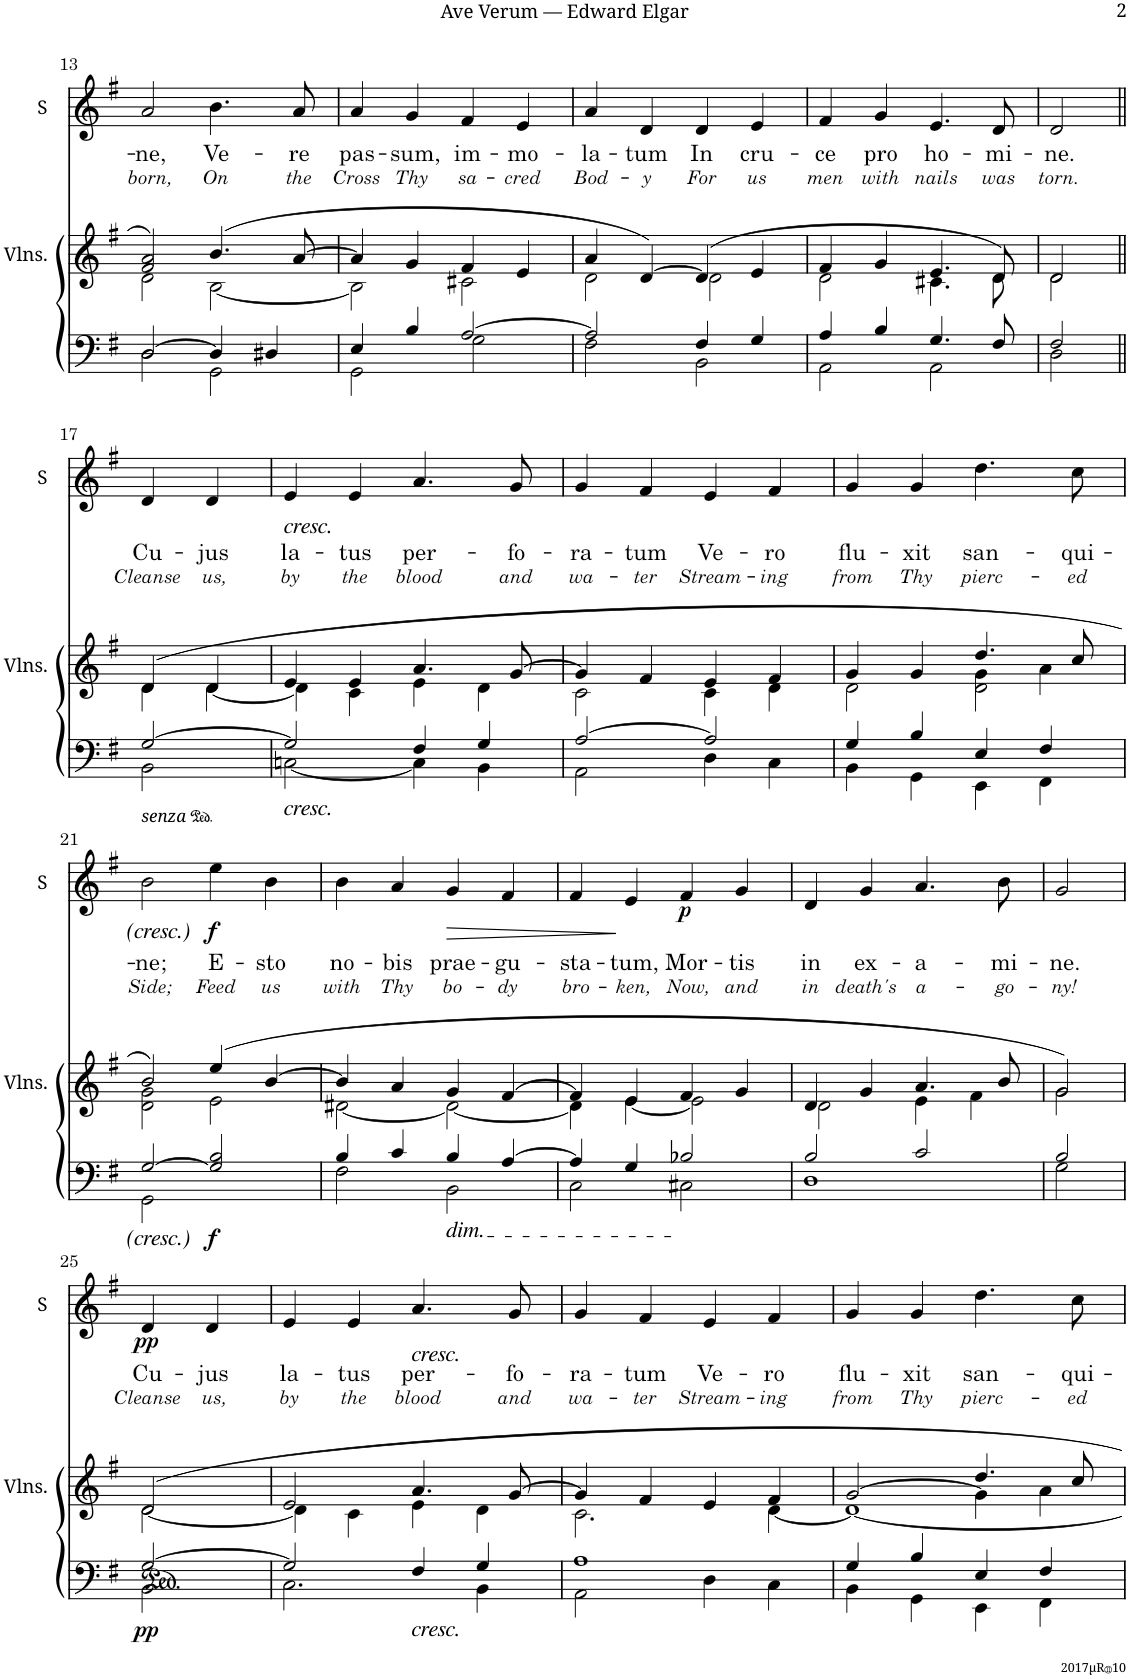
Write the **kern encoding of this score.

**kern	**dynam	**kern	**kern	**text	**text	**dynam
*part3	*part3	*part2	*part1	*part1	*part1	*part1
*staff3	*staff3	*staff2	*staff1	*staff1	*staff1	*staff1
*I"Violonchelos (sección)	*	*I"Organ.	*I"Soprano	*	*	*
*	*	*	*I'S	*	*	*
!!LO:PB:g=z
*clefF4	*	*clefG2	*clefG2	*	*	*
*k[f#]	*	*k[f#]	*k[f#]	*	*	*
*M4/4	*	*M4/4	*M4/4	*	*	*
=13	=13	=13	=13	=13	=13	=13
*^	*	*^	*	*	*	*
!	!	!	!	!	!	!LO:LY:b	!LO:LY:b	!
[2D/	2D\	.	2f#/ 2a/	2d\	2a/	ne,	born,	.
!	!	!	!	!	!	!LO:LY:b	!LO:LY:b	!
4D/]	2GG\	.	(4.b/	[2B\	4.b\	Ve-	On	.
4D#X/	.	.	.	.	.	.	.	.
!	!	!	!	!	!	!LO:LY:b	!LO:LY:b	!
.	.	.	[8a/	.	8a/	re	the	.
=14	=14	=14	=14	=14	=14	=14	=14	=14
!	!	!	!	!	!	!LO:LY:b	!LO:LY:b	!
4E/	2GG\	.	4a/]	2B\]	4a/	pas-	Cross	.
!	!	!	!	!	!	!LO:LY:b	!LO:LY:b	!
4B/	.	.	4g/	.	4g/	sum,	Thy	.
!	!	!	!	!	!	!LO:LY:b	!LO:LY:b	!
[2A/	2G\	.	4f#/	2c#X\	4f#/	im-	sa-	.
!	!	!	!	!	!	!LO:LY:b	!LO:LY:b	!
.	.	.	4e/	.	4e/	mo-	cred	.
=15	=15	=15	=15	=15	=15	=15	=15	=15
!	!	!	!	!	!	!LO:LY:b	!LO:LY:b	!
2A/]	2F#\	.	4a/	2d\	4a/	la-	Bod-	.
!	!	!	!	!	!	!LO:LY:b	!LO:LY:b	!
.	.	.	[4d/)	.	4d/	tum	y	.
!	!	!	!	!	!	!LO:LY:b	!LO:LY:b	!
4F#/	2BB\	.	(4d/]	2d\	4d/	In	For	.
!	!	!	!	!	!	!LO:LY:b	!LO:LY:b	!
4G/	.	.	4e/	.	4e/	cru-	us	.
=16	=16	=16	=16	=16	=16	=16	=16	=16
!	!	!	!	!	!	!LO:LY:b	!LO:LY:b	!
4A/	2AA\	.	4f#/	2d\	4f#/	ce	men	.
!	!	!	!	!	!	!LO:LY:b	!LO:LY:b	!
4B/	.	.	4g/	.	4g/	pro	with	.
!	!	!	!	!	!	!LO:LY:b	!LO:LY:b	!
4.G/	2AA\	.	4.e/	4.c#X\	4.e/	ho-	nails	.
!	!	!	!	!	!	!LO:LY:b	!LO:LY:b	!
8F#/	.	.	8d/)	8d\	8d/	mi-	was	.
=17	=17	=17	=17	=17	=17	=17	=17	=17
!	!	!	!	!	!	!LO:LY:b	!LO:LY:b	!
2F#/	2D\	.	2d/	2d\	2d/	ne.	torn.	.
!!LO:LB:g=z
=17||	=17||	=17||	=17||	=17||	=17||	=17||	=17||	=17||
!LO:TX:b:i:t=senza	!	!	!	!	!	!	!	!
!	!	!	!	!	!	!LO:LY:b	!LO:LY:b	!
[2G/	2BB\	.	(4d/	4d\	4d/	Cu-	Cleanse	.
!	!	!	!	!	!	!LO:LY:b	!LO:LY:b	!
.	.	.	4d/	[4d\	4d/	jus	us,	.
=18	=18	=18	=18	=18	=18	=18	=18	=18
!	!	!	!	!	!LO:TX:b:i:t=cresc.	!	!	!
!LO:TX:b:i:t=cresc.	!	!	!	!	!	!	!	!
!	!	!	!	!	!	!LO:LY:b	!LO:LY:b	!
2G/]	[2Cn\	.	4e/	4d\]	4e/	la-	by	.
!	!	!	!	!	!	!LO:LY:b	!LO:LY:b	!
.	.	.	4e/	4c\	4e/	tus	the	.
!	!	!	!	!	!	!LO:LY:b	!LO:LY:b	!
4F#/	4C\]	.	4.a/	4e\	4.a/	per-	blood	.
4G/	4BB\	.	.	4d\	.	.	.	.
!	!	!	!	!	!	!LO:LY:b	!LO:LY:b	!
.	.	.	[8g/	.	8g/	fo-	and	.
=19	=19	=19	=19	=19	=19	=19	=19	=19
!	!	!	!	!	!	!LO:LY:b	!LO:LY:b	!
[2A/	2AA\	.	4g/]	2c\	4g/	ra-	wa-	.
!	!	!	!	!	!	!LO:LY:b	!LO:LY:b	!
.	.	.	4f#/	.	4f#/	tum	ter	.
!	!	!	!	!	!	!LO:LY:b	!LO:LY:b	!
2A/]	4D\	.	4e/	4c\	4e/	Ve-	Stream-	.
!	!	!	!	!	!	!LO:LY:b	!LO:LY:b	!
.	4C\	.	4f#/	4d\	4f#/	ro	ing	.
=20	=20	=20	=20	=20	=20	=20	=20	=20
*	*	*	*	*^	*	*	*	*
!	!	!	!	!	!	!	!LO:LY:b	!LO:LY:b	!
4G/	4BB\	.	4g/	2d\	2ryy	4g/	flu-	from	.
!	!	!	!	!	!	!	!LO:LY:b	!LO:LY:b	!
4B/	4GG\	.	4g/	.	.	4g/	xit	Thy	.
!	!	!	!	!	!	!	!LO:LY:b	!LO:LY:b	!
4E/	4EE\	.	4.dd/	4g\	2d\	4.dd\	san-	pierc-	.
4F#/	4FF#\	.	.	4a\	.	.	.	.	.
!	!	!	!	!	!	!	!LO:LY:b	!LO:LY:b	!
.	.	.	8cc/	.	.	8cc\	qui-	ed	.
*	*	*	*	*v	*v	*	*	*	*
!!LO:LB:g=z
=21	=21	=21	=21	=21	=21	=21	=21	=21
!	!	!	!	!	!	!LO:LY:b	!LO:LY:b	!
[2G/	2GG\	.	2b/)	2d\ 2g\	2b\	ne;	Side;	.
!	!	!LO:DY:b	!	!	!	!LO:LY:b	!LO:LY:b	!LO:DY:b
2G/] 2B/	2ryy	f	(4ee/	2e\	4ee\	E-	Feed	f
!	!	!	!	!	!	!LO:LY:b	!LO:LY:b	!
.	.	.	[4b/	.	4b\	sto	us	.
=22	=22	=22	=22	=22	=22	=22	=22	=22
!	!	!	!	!	!	!LO:LY:b	!LO:LY:b	!
4B/	2F#\	.	4b/]	[2d#X\	4b\	no-	with	.
!	!	!	!	!	!	!LO:LY:b	!LO:LY:b	!
4c/	.	.	4a/	.	4a/	bis	Thy	.
!LO:TX:b:i:t=dim.	!	!	!	!	!	!	!	!
!	!	!	!	!	!	!LO:LY:b	!LO:LY:b	!LO:HP:b
4B/	2BB\	.	4g/	2d#\_	4g/	prae-	bo-	>
!	!	!	!	!	!	!LO:LY:b	!LO:LY:b	!
[4A/	.	.	[4f#/	.	4f#/	gu-	dy	.
=23	=23	=23	=23	=23	=23	=23	=23	=23
!	!	!	!	!	!	!LO:LY:b	!LO:LY:b	!
4A/]	2C\	.	4f#/]	4d#\]	4f#/	sta-	bro-	.
!	!	!	!	!	!	!LO:LY:b	!LO:LY:b	!
4G/	.	.	4e/	[4e\	4e/	tum,	ken,	]
!	!	!	!	!	!	!LO:LY:b	!LO:LY:b	!LO:DY:b
2B-X/	2C#X\	.	4f#/	2e\]	4f#/	Mor-	Now,	p
!	!	!	!	!	!	!LO:LY:b	!LO:LY:b	!
.	.	.	4g/	.	4g/	tis	and	.
=24	=24	=24	=24	=24	=24	=24	=24	=24
!	!	!	!	!	!	!LO:LY:b	!LO:LY:b	!
2B/	1D	.	4d/	2d\	4d/	in	in	.
!	!	!	!	!	!	!LO:LY:b	!LO:LY:b	!
.	.	.	4g/	.	4g/	ex-	death's	.
!	!	!	!	!	!	!LO:LY:b	!LO:LY:b	!
2c/	.	.	4.a/	4e\	4.a/	a-	a-	.
.	.	.	.	4f#\	.	.	.	.
!	!	!	!	!	!	!LO:LY:b	!LO:LY:b	!
.	.	.	8b/	.	8b\	mi-	go-	.
=25	=25	=25	=25	=25	=25	=25	=25	=25
!	!	!	!	!	!	!LO:LY:b	!LO:LY:b	!
2B/	2G\	.	2g/)	2g\	2g/	ne.	ny!	.
!!LO:LB:g=z
=25	=25	=25	=25	=25	=25	=25	=25	=25
!	!	!LO:DY:b	!	!	!	!LO:LY:b	!LO:LY:b	!LO:DY:b
[2G/	2BB\	pp	2d/	[2d\	4d/	Cu-	Cleanse	pp
!	!	!	!	!	!	!LO:LY:b	!LO:LY:b	!
.	.	.	.	.	4d/	jus	us,	.
=26	=26	=26	=26	=26	=26	=26	=26	=26
!	!	!	!	!	!	!LO:LY:b	!LO:LY:b	!
2G/]	2.C\	.	2e/	4d\]	4e/	la-	by	.
!	!	!	!	!	!	!LO:LY:b	!LO:LY:b	!
.	.	.	.	4c\	4e/	tus	the	.
!	!	!	!	!	!LO:TX:b:i:t=cresc.	!	!	!
!LO:TX:b:i:t=cresc.	!	!	!	!	!	!	!	!
!	!	!	!	!	!	!LO:LY:b	!LO:LY:b	!
4F#/	.	.	4.a/	4e\	4.a/	per-	blood	.
4G/	4BB\	.	.	4d\	.	.	.	.
!	!	!	!	!	!	!LO:LY:b	!LO:LY:b	!
.	.	.	[8g/	.	8g/	fo-	and	.
=27	=27	=27	=27	=27	=27	=27	=27	=27
!	!	!	!	!	!	!LO:LY:b	!LO:LY:b	!
1A	2AA\	.	4g/]	2.c\	4g/	ra-	wa-	.
!	!	!	!	!	!	!LO:LY:b	!LO:LY:b	!
.	.	.	4f#/	.	4f#/	tum	ter	.
!	!	!	!	!	!	!LO:LY:b	!LO:LY:b	!
.	4D\	.	4e/	.	4e/	Ve-	Stream-	.
!	!	!	!	!	!	!LO:LY:b	!LO:LY:b	!
.	4C\	.	4f#/	[4d\	4f#/	ro	ing	.
=28	=28	=28	=28	=28	=28	=28	=28	=28
*	*	*	*	*^	*	*	*	*
!	!	!	!	!	!	!	!LO:LY:b	!LO:LY:b	!
4G/	4BB\	.	2ryy	1d_	[2g/	4g/	flu-	from	.
!	!	!	!	!	!	!	!LO:LY:b	!LO:LY:b	!
4B/	4GG\	.	.	.	.	4g/	xit	Thy	.
!	!	!	!	!	!	!	!LO:LY:b	!LO:LY:b	!
4E/	4EE\	.	4.dd/	.	4g\]	4.dd\	san-	pierc-	.
4F#/	4FF#\	.	.	.	4a\	.	.	.	.
!	!	!	!	!	!	!	!LO:LY:b	!LO:LY:b	!
.	.	.	8cc/	.	.	8cc\	qui-	ed	.
*v	*v	*	*	*	*	*	*	*	*
*	*	*v	*v	*v	*	*	*	*
=	=	=	=	=	=	=
*-	*-	*-	*-	*-	*-	*-
